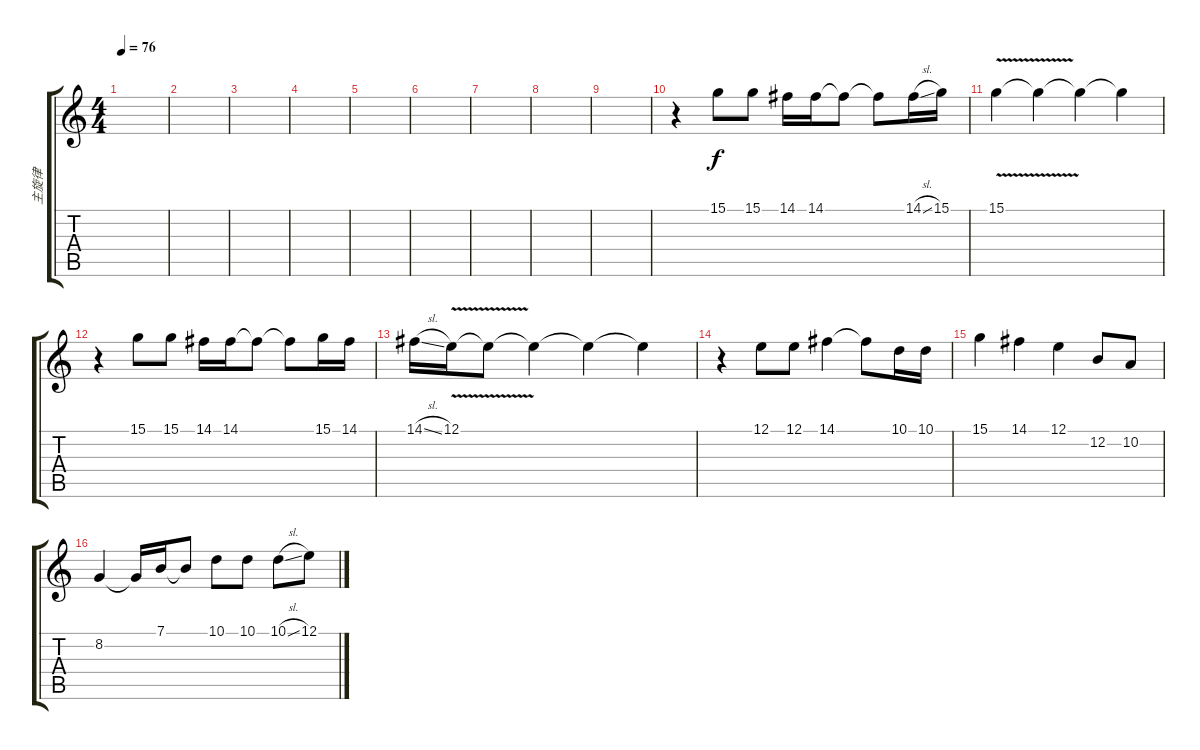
\track ("主旋律" "主旋律") {instrument lead1square}
\staff {score tabs}
\tuning (E4 B3 G3 D3 A2 E2) {hide}
\ts (4 4)
\tempo 76
\clef g2
\ks c
|
|
|
|
|
|
|
|
|
r.4 15.1.8 15.1.8 14.1.16 14.1.16 14.1{t}.8 14.1{t}.8 14.1{sl}.16 15.1.16 |
15.1{v}.4 15.1{t}.4 15.1{t}.4 15.1{t}.4 |
r.4 15.1.8 15.1.8 14.1.16 14.1.16 14.1{t}.8 14.1{t}.8 15.1.16 14.1.16 |
14.1{sl}.16 12.1{v}.16 12.1{t}.8 12.1{t}.4 12.1{t}.4 12.1{t}.4 |
r.4 12.1.8 12.1.8 14.1.4 14.1{t}.8 10.1.16 10.1.16 |
15.1.4 14.1.4 12.1.4 12.2.8 10.2.8 |
8.2.4 8.2{t}.16 7.1.16 7.1{t}.8 10.1.8 10.1.8 10.1{sl}.8 12.1.8
